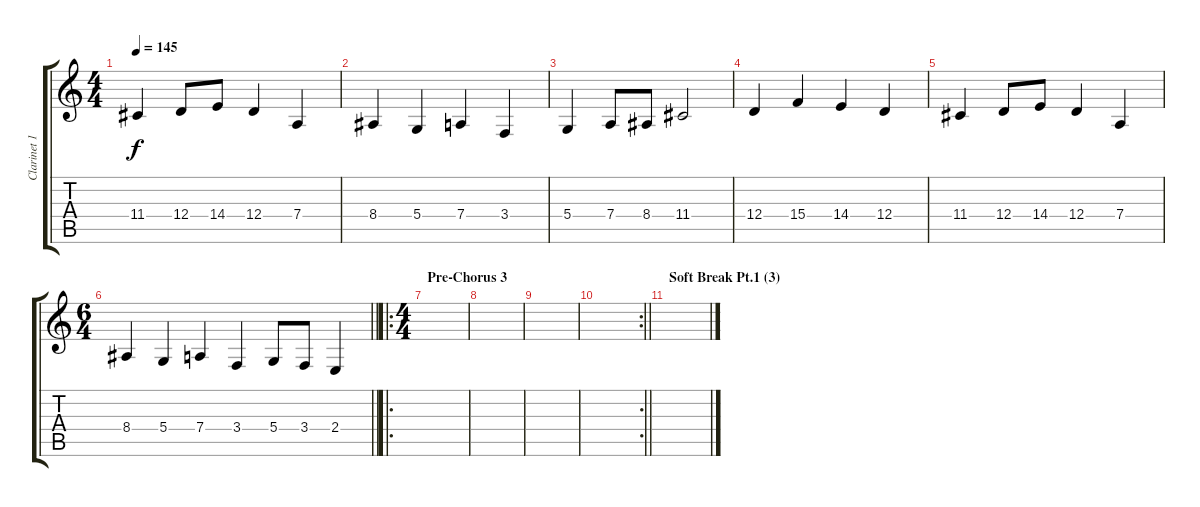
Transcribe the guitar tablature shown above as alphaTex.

\track ("Clarinet 1" "Clarinet 1") {instrument clarinet}
\staff {score tabs}
\tuning (E4 B3 G3 D3 A2 D2) {hide}
\ts (4 4)
\tempo 145
\clef g2
\ks c
11.4.4{dy f} 12.4.8 14.4.8 12.4.4 7.4.4 |
8.4.4 5.4.4 7.4.4 3.4.4 |
5.4.4 7.4.8 8.4.8 11.4.2 |
12.4.4 15.4.4 14.4.4 12.4.4 |
11.4.4 12.4.8 14.4.8 12.4.4 7.4.4{volume 16} |
\ts (6 4)
\barLineRight lightlight
8.4.4 5.4.4 7.4.4 3.4.4 5.4.8 3.4.8 2.4.4 |
\ro
\ts (4 4)
\section ("" "Pre-Chorus 3")
|
|
|
\rc 2
\barLineRight lightlight
|
\section ("" "Soft Break Pt.1 (3)")
